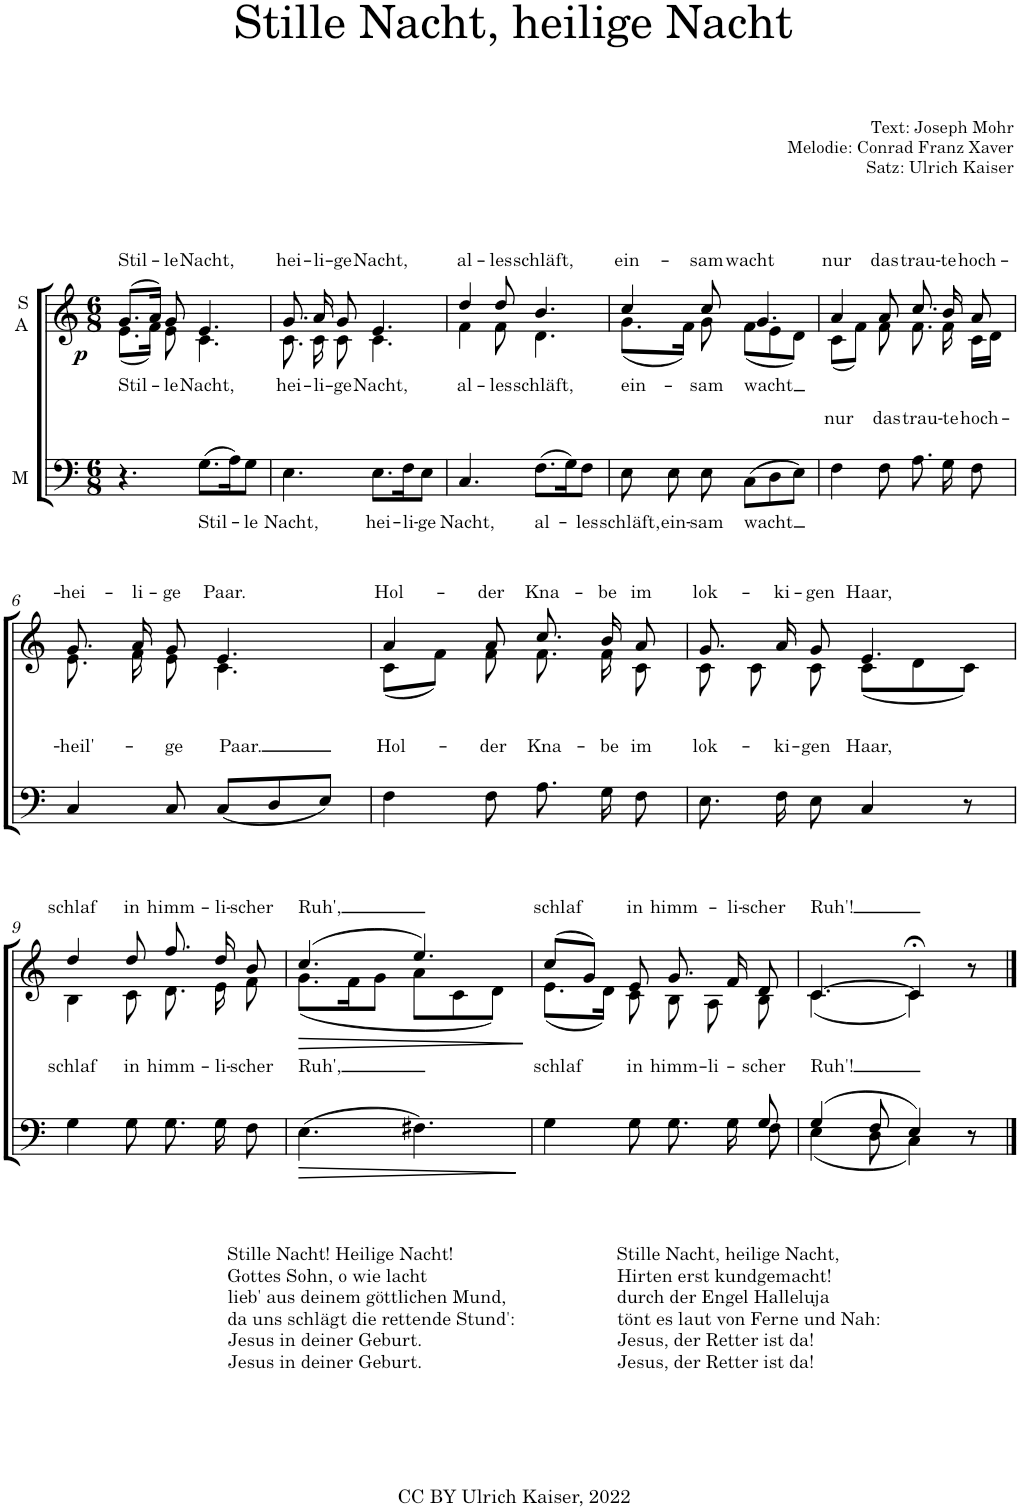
**kern	**text	**dynam	**kern	**text	**text	**dynam
*part2	*part2	*part2	*part1	*part1	*part1	*part1
*staff2	*staff2	*staff2	*staff1	*staff1	*staff1	*staff1
*I"M	*	*	*I"S A	*	*	*
*clefF4	*	*	*clefG2	*	*	*
*k[]	*	*	*k[]	*	*	*
*M6/8	*	*	*M6/8	*	*	*
=1	=1	=1	=1	=1	=1	=1
!	!	!	!	!	!LO:LY:a	!
*	*	*	*^	*	*	*
!	!	!	!	!	!LO:LY:b	!	!LO:DY:b
4.r	.	.	(8.g/L	(8.e\L	Stil-	Stil-	p
.	.	.	16a/Jk)	16f\Jk)	.	.	.
!	!	!	!	!	!	!LO:LY:a	!
!	!	!	!	!	!LO:LY:b	!	!
.	.	.	8g/	8e\	-le	-le	.
!	!LO:LY:b	!	!	!	!	!LO:LY:a	!
!	!	!	!	!	!LO:LY:b	!	!
(8.G\L	Stil-	.	4.e/	4.c\	Nacht,	Nacht,	.
16A\K)	.	.	.	.	.	.	.
!	!LO:LY:b	!	!	!	!	!	!
8G\J	-le	.	.	.	.	.	.
=2	=2	=2	=2	=2	=2	=2	=2
!	!LO:LY:b	!	!	!	!	!LO:LY:a	!
!	!	!	!	!	!LO:LY:b	!	!
4.E\	Nacht,	.	8.g/	8.c\	hei-	hei-	.
!	!	!	!	!	!	!LO:LY:a	!
!	!	!	!	!	!LO:LY:b	!	!
.	.	.	16a/	16c\	-li-	-li-	.
!	!	!	!	!	!	!LO:LY:a	!
!	!	!	!	!	!LO:LY:b	!	!
.	.	.	8g/	8c\	-ge	-ge	.
!	!LO:LY:b	!	!	!	!	!LO:LY:a	!
!	!	!	!	!	!LO:LY:b	!	!
8.E\L	hei-	.	4.e/	4.c\	Nacht,	Nacht,	.
!	!LO:LY:b	!	!	!	!	!	!
16F\K	-li-	.	.	.	.	.	.
!	!LO:LY:b	!	!	!	!	!	!
8E\J	-ge	.	.	.	.	.	.
=3	=3	=3	=3	=3	=3	=3	=3
!	!LO:LY:b	!	!	!	!	!LO:LY:a	!
!	!	!	!	!	!LO:LY:b	!	!
4.C/	Nacht,	.	4dd/	4f\	al-	al-	.
!	!	!	!	!	!	!LO:LY:a	!
!	!	!	!	!	!LO:LY:b	!	!
.	.	.	8dd/	8f\	-les	-les	.
!	!LO:LY:b	!	!	!	!	!LO:LY:a	!
!	!	!	!	!	!LO:LY:b	!	!
(8.F\L	al-	.	4.b/	4.d\	schläft,	schläft,	.
16G\K)	.	.	.	.	.	.	.
!	!LO:LY:b	!	!	!	!	!	!
8F\J	-les	.	.	.	.	.	.
=4	=4	=4	=4	=4	=4	=4	=4
!	!LO:LY:b	!	!	!	!	!LO:LY:a	!
!	!	!	!	!	!LO:LY:b	!	!
8E\	schläft,	.	4cc/	(8.g\L	ein-	ein-	.
!	!LO:LY:b	!	!	!	!	!	!
8E\	ein-	.	.	.	.	.	.
.	.	.	.	16f\Jk)	.	.	.
!	!LO:LY:b	!	!	!	!	!LO:LY:a	!
!	!	!	!	!	!LO:LY:b	!	!
8E\	-sam	.	8cc/	8g\	-sam	-sam	.
!	!LO:LY:b	!	!	!	!	!LO:LY:a	!
!	!	!	!	!	!LO:LY:b	!	!
(8C\L	wacht	.	4.g/	(8f\L	wacht	wacht	.
8D\	.	.	.	8e\	.	.	.
8E\J)	.	.	.	8d\J)	.	.	.
=5	=5	=5	=5	=5	=5	=5	=5
!	!LO:LY:a	!	!	!	!	!LO:LY:a	!
4F\	nur	.	4a/	(8c\L	.	nur	.
.	.	.	.	8f\J)	.	.	.
!	!LO:LY:a	!	!	!	!	!LO:LY:a	!
8F\	das	.	8a/	8f\	.	das	.
!	!LO:LY:a	!	!	!	!	!LO:LY:a	!
8.A\	trau-	.	8.cc/	8.f\	.	trau-	.
!	!LO:LY:a	!	!	!	!	!LO:LY:a	!
16G\	-te	.	16b/	16f\	.	-te	.
!	!LO:LY:a	!	!	!	!	!LO:LY:a	!
8F\	hoch-	.	8a/	16c\LL	.	hoch-	.
.	.	.	.	16d\JJ	.	.	.
!!LO:LB:g=z	!!
=6	=6	=6	=6	=6	=6	=6	=6
!	!LO:LY:a	!	!	!	!	!LO:LY:a	!
4C/	-heil'-	.	8.g/	8.e\	.	-hei-	.
!	!	!	!	!	!	!LO:LY:a	!
.	.	.	16a/	16f\	.	-li-	.
!	!LO:LY:a	!	!	!	!	!LO:LY:a	!
8C/	-ge	.	8g/	8e\	.	-ge	.
!	!LO:LY:a	!	!	!	!	!LO:LY:a	!
(8C/L	Paar.	.	4.e/	4.c\	.	Paar.	.
8D/	.	.	.	.	.	.	.
8E/J)	.	.	.	.	.	.	.
=7	=7	=7	=7	=7	=7	=7	=7
!	!LO:LY:a	!	!	!	!	!LO:LY:a	!
4F\	Hol-	.	4a/	(8c\L	.	Hol-	.
.	.	.	.	8f\J)	.	.	.
!	!LO:LY:a	!	!	!	!	!LO:LY:a	!
8F\	-der	.	8a/	8f\	.	-der	.
!	!LO:LY:a	!	!	!	!	!LO:LY:a	!
8.A\	Kna-	.	8.cc/	8.f\	.	Kna-	.
!	!LO:LY:a	!	!	!	!	!LO:LY:a	!
16G\	-be	.	16b/	16f\	.	-be	.
!	!LO:LY:a	!	!	!	!	!LO:LY:a	!
8F\	im	.	8a/	8c\	.	im	.
=8	=8	=8	=8	=8	=8	=8	=8
!	!LO:LY:a	!	!	!	!	!LO:LY:a	!
8.E\	lok-	.	8.g/	8c\	.	lok-	.
.	.	.	.	8c\	.	.	.
!	!LO:LY:a	!	!	!	!	!LO:LY:a	!
16F\	-ki-	.	16a/	.	.	-ki-	.
!	!LO:LY:a	!	!	!	!	!LO:LY:a	!
8E\	-gen	.	8g/	8c\	.	-gen	.
!	!LO:LY:a	!	!	!	!	!LO:LY:a	!
4C/	Haar,	.	4.e/	(8c\L	.	Haar,	.
.	.	.	.	8d\	.	.	.
8r	.	.	.	8c\J)	.	.	.
!!LO:LB:g=z	!!
=9	=9	=9	=9	=9	=9	=9	=9
!LO:TX:b:t=Stille Nacht, heilige Nacht,	!	!	!	!	!	!	!
!LO:TX:b:t=Hirten erst kundgemacht!	!	!	!	!	!	!	!
!LO:TX:b:t=durch der Engel Halleluja	!	!	!	!	!	!	!
!LO:TX:b:t=tönt es laut von Ferne und Nah&colon;	!	!	!	!	!	!	!
!LO:TX:b:t=Jesus, der Retter ist da!	!	!	!	!	!	!	!
!LO:TX:b:t=Jesus, der Retter ist da!	!	!	!	!	!	!	!
!LO:TX:b:t=Stille Nacht! Heilige Nacht!	!	!	!	!	!	!	!
!LO:TX:b:t=Gottes Sohn, o wie lacht	!	!	!	!	!	!	!
!LO:TX:b:t=lieb' aus deinem göttlichen Mund,	!	!	!	!	!	!	!
!LO:TX:b:t=da uns schlägt die rettende Stund'&colon;	!	!	!	!	!	!	!
!LO:TX:b:t=Jesus in deiner Geburt.	!	!	!	!	!	!	!
!LO:TX:b:t=Jesus in deiner Geburt.	!	!	!	!	!	!	!
!	!	!	!	!	!	!LO:LY:a	!
!	!	!	!	!	!LO:LY:b	!	!
4G\	.	.	4dd/	4B\	schlaf	schlaf	.
!	!	!	!	!	!	!LO:LY:a	!
!	!	!	!	!	!LO:LY:b	!	!
8G\	.	.	8dd/	8c\	in	in	.
!	!	!	!	!	!	!LO:LY:a	!
!	!	!	!	!	!LO:LY:b	!	!
8.G\	.	.	8.ff/	8.d\	himm-	himm-	.
!	!	!	!	!	!	!LO:LY:a	!
!	!	!	!	!	!LO:LY:b	!	!
16G\	.	.	16dd/	16e\	-li-	-li-	.
!	!	!	!	!	!	!LO:LY:a	!
!	!	!	!	!	!LO:LY:b	!	!
8F\	.	.	8b/	8f\	-scher	-scher	.
=10	=10	=10	=10	=10	=10	=10	=10
!	!	!LO:HP:b	!	!	!	!LO:LY:a	!LO:HP:b
!	!	!	!	!	!LO:LY:b	!	!
(4.E\	.	>	(4.cc/	(8.g\L	Ruh',	Ruh',	>
.	.	.	.	16f\K	.	.	.
.	.	.	.	8g\J	.	.	.
4.F#X\)	.	.	4.ee/)	8a\L	.	.	.
.	.	.	.	8c\	.	.	.
.	.	.	.	8d\J)	.	.	.
*	*	*	*v	*v	*	*	*
.	.	]	.	.	.	]
=11	=11	=11	=11	=11	=11	=11
*^	*	*	*	*	*	*
!	!	!	!	!	!	!LO:LY:a	!
*	*	*	*	*^	*	*	*
!	!	!	!	!	!	!LO:LY:b	!	!
4G\	8ryy	.	.	(8cc/L	(8.e\L	schlaf	schlaf	.
*v	*v	*	*	*	*	*	*	*
.	.	.	8g/J)	.	.	.	.
.	.	.	.	16d\Jk)	.	.	.
!	!	!	!	!	!	!LO:LY:a	!
!	!	!	!	!	!LO:LY:b	!	!
8G\	.	.	8e/	8c\	in	in	.
!	!	!	!	!	!	!LO:LY:a	!
!	!	!	!	!	!LO:LY:b	!	!
8.G\	.	.	8.g/	8B\	himm-	himm-	.
!	!	!	!	!	!LO:LY:b	!	!
.	.	.	.	8A\	-li-	.	.
!	!	!	!	!	!	!LO:LY:a	!
16G\	.	.	16f/	.	.	-li-	.
*^	*	*	*	*	*	*	*
!	!	!	!	!	!	!	!LO:LY:a	!
!	!	!	!	!	!	!LO:LY:b	!	!
8G/	8F\	.	.	8d/	8B\	-scher	-scher	.
=12	=12	=12	=12	=12	=12	=12	=12	=12
!	!	!	!	!	!	!	!LO:LY:a	!
!	!	!	!	!	!	!LO:LY:b	!	!
(4G/	(4E\	.	.	[>4.c/	(4.c\	Ruh'!	Ruh'!	.
8F/	8D\	.	.	.	.	.	.	.
4E/)	4C\)	.	.	4c;</]	4c\)	.	.	.
8r	8ryy	.	.	8r	8ryy	.	.	.
*v	*v	*	*	*	*	*	*	*
*	*	*	*v	*v	*	*	*
==	==	==	==	==	==	==
*-	*-	*-	*-	*-	*-	*-
